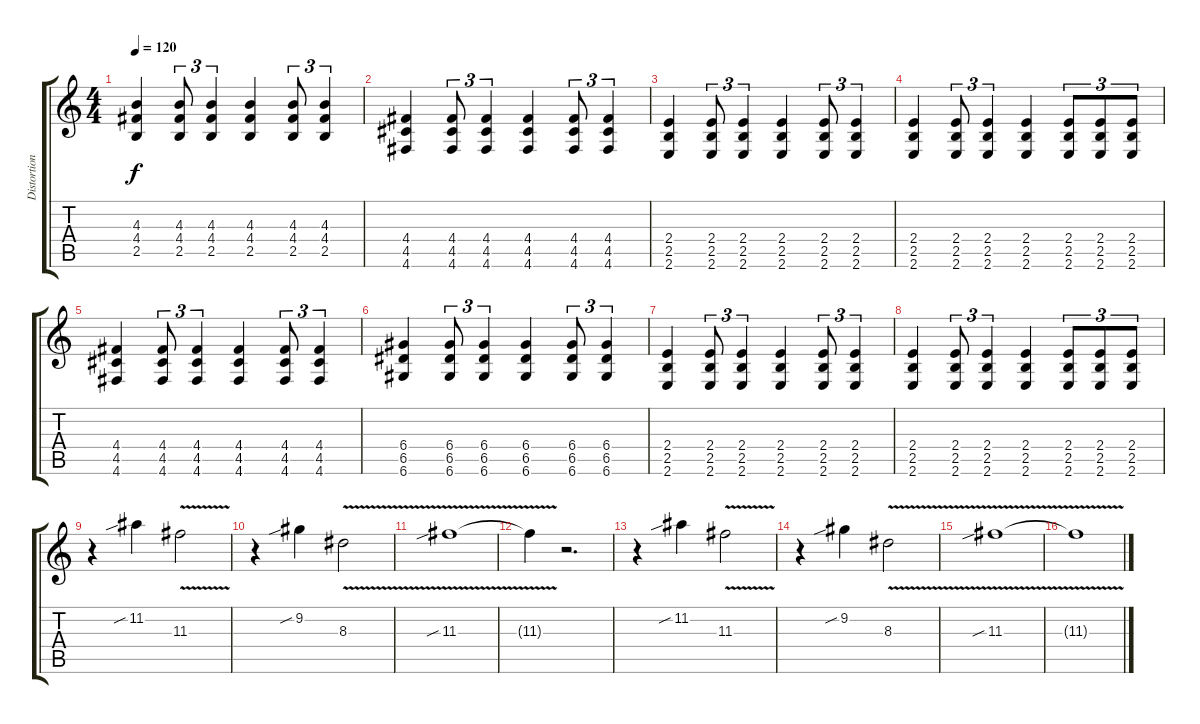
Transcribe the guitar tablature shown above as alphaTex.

\track ("Distortion Guitar" "Distortion") {instrument overdrivenguitar}
\staff {score tabs}
\tuning (E4 B3 G3 D3 A2 D2) {hide}
\ts (4 4)
\tempo 120
\clef g2
\ks c
(4.3 4.4 2.5).4{dy f} (4.3 4.4 2.5).8{tu (3 2)} (4.3 4.4 2.5).4{tu (3 2)} (4.3 4.4 2.5).4 (4.3 4.4 2.5).8{tu (3 2)} (4.3 4.4 2.5).4{tu (3 2)} |
(4.4 4.5 4.6).4 (4.4 4.5 4.6).8{tu (3 2)} (4.4 4.5 4.6).4{tu (3 2)} (4.4 4.5 4.6).4 (4.4 4.5 4.6).8{tu (3 2)} (4.4 4.5 4.6).4{tu (3 2)} |
(2.4 2.5 2.6).4 (2.4 2.5 2.6).8{tu (3 2)} (2.4 2.5 2.6).4{tu (3 2)} (2.4 2.5 2.6).4 (2.4 2.5 2.6).8{tu (3 2)} (2.4 2.5 2.6).4{tu (3 2)} |
(2.4 2.5 2.6).4 (2.4 2.5 2.6).8{tu (3 2)} (2.4 2.5 2.6).4{tu (3 2)} (2.4 2.5 2.6).4 (2.4 2.5 2.6).8{tu (3 2)} (2.4 2.5 2.6).8{tu (3 2)} (2.4 2.5 2.6).8{tu (3 2)} |
(4.4 4.5 4.6).4 (4.4 4.5 4.6).8{tu (3 2)} (4.4 4.5 4.6).4{tu (3 2)} (4.4 4.5 4.6).4 (4.4 4.5 4.6).8{tu (3 2)} (4.4 4.5 4.6).4{tu (3 2)} |
(6.4 6.5 6.6).4 (6.4 6.5 6.6).8{tu (3 2)} (6.4 6.5 6.6).4{tu (3 2)} (6.4 6.5 6.6).4 (6.4 6.5 6.6).8{tu (3 2)} (6.4 6.5 6.6).4{tu (3 2)} |
(2.4 2.5 2.6).4 (2.4 2.5 2.6).8{tu (3 2)} (2.4 2.5 2.6).4{tu (3 2)} (2.4 2.5 2.6).4 (2.4 2.5 2.6).8{tu (3 2)} (2.4 2.5 2.6).4{tu (3 2)} |
(2.4 2.5 2.6).4 (2.4 2.5 2.6).8{tu (3 2)} (2.4 2.5 2.6).4{tu (3 2)} (2.4 2.5 2.6).4 (2.4 2.5 2.6).8{tu (3 2)} (2.4 2.5 2.6).8{tu (3 2)} (2.4 2.5 2.6).8{tu (3 2)} |
r.4 11.2{sib}.4 11.3{v}.2 |
r.4 9.2{sib}.4 8.3{v}.2 |
11.3{v sib}.1 |
11.3{t}.4 r.2{d} |
r.4 11.2{sib}.4 11.3{v}.2 |
r.4 9.2{sib}.4 8.3{v}.2 |
11.3{v sib}.1 |
11.3{t}.1{volume 3}
